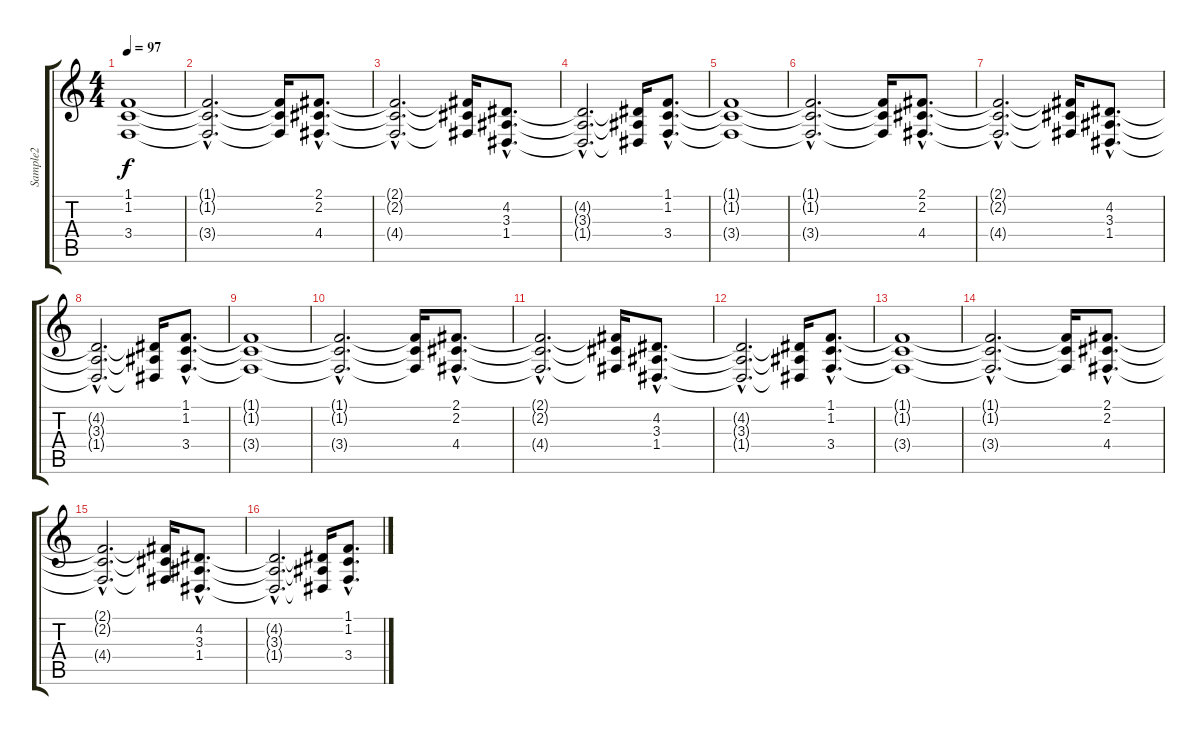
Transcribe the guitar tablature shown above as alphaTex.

\track ("Sample2" "Sample2") {instrument stringensemble2}
\staff {score tabs}
\tuning (E4 B3 G3 D3 A2 E2) {hide}
\ts (4 4)
\tempo 97
\clef g2
\ks c
(1.1{t} 1.2{t} 3.4{t}).1{dy f} |
(1.1{hac t} 1.2{hac t} 3.4{hac t}).2{d} (1.1{t} 1.2{t} 3.4{t}).16 (2.1{hac} 2.2{hac} 4.4{hac}).8{d} |
(2.1{hac t} 2.2{hac t} 4.4{hac t}).2{d} (2.1{t} 2.2{t} 4.4{t}).16 (4.2{hac} 3.3{hac} 1.4{hac}).8{d} |
(4.2{hac t} 3.3{hac t} 1.4{hac t}).2{d} (4.2{t} 3.3{t} 1.4{t}).16 (1.1{hac} 1.2{hac} 3.4{hac}).8{d} |
(1.1{t} 1.2{t} 3.4{t}).1 |
(1.1{hac t} 1.2{hac t} 3.4{hac t}).2{d} (1.1{t} 1.2{t} 3.4{t}).16 (2.1{hac} 2.2{hac} 4.4{hac}).8{d} |
(2.1{hac t} 2.2{hac t} 4.4{hac t}).2{d} (2.1{t} 2.2{t} 4.4{t}).16 (4.2{hac} 3.3{hac} 1.4{hac}).8{d} |
(4.2{hac t} 3.3{hac t} 1.4{hac t}).2{d} (4.2{t} 3.3{t} 1.4{t}).16 (1.1{hac} 1.2{hac} 3.4{hac}).8{d} |
(1.1{t} 1.2{t} 3.4{t}).1 |
(1.1{hac t} 1.2{hac t} 3.4{hac t}).2{d} (1.1{t} 1.2{t} 3.4{t}).16 (2.1{hac} 2.2{hac} 4.4{hac}).8{d} |
(2.1{hac t} 2.2{hac t} 4.4{hac t}).2{d} (2.1{t} 2.2{t} 4.4{t}).16 (4.2{hac} 3.3{hac} 1.4{hac}).8{d} |
(4.2{hac t} 3.3{hac t} 1.4{hac t}).2{d} (4.2{t} 3.3{t} 1.4{t}).16 (1.1{hac} 1.2{hac} 3.4{hac}).8{d} |
(1.1{t} 1.2{t} 3.4{t}).1 |
(1.1{hac t} 1.2{hac t} 3.4{hac t}).2{d} (1.1{t} 1.2{t} 3.4{t}).16 (2.1{hac} 2.2{hac} 4.4{hac}).8{d} |
(2.1{hac t} 2.2{hac t} 4.4{hac t}).2{d} (2.1{t} 2.2{t} 4.4{t}).16 (4.2{hac} 3.3{hac} 1.4{hac}).8{d} |
(4.2{hac t} 3.3{hac t} 1.4{hac t}).2{d} (4.2{t} 3.3{t} 1.4{t}).16 (1.1{hac} 1.2{hac} 3.4{hac}).8{d}
